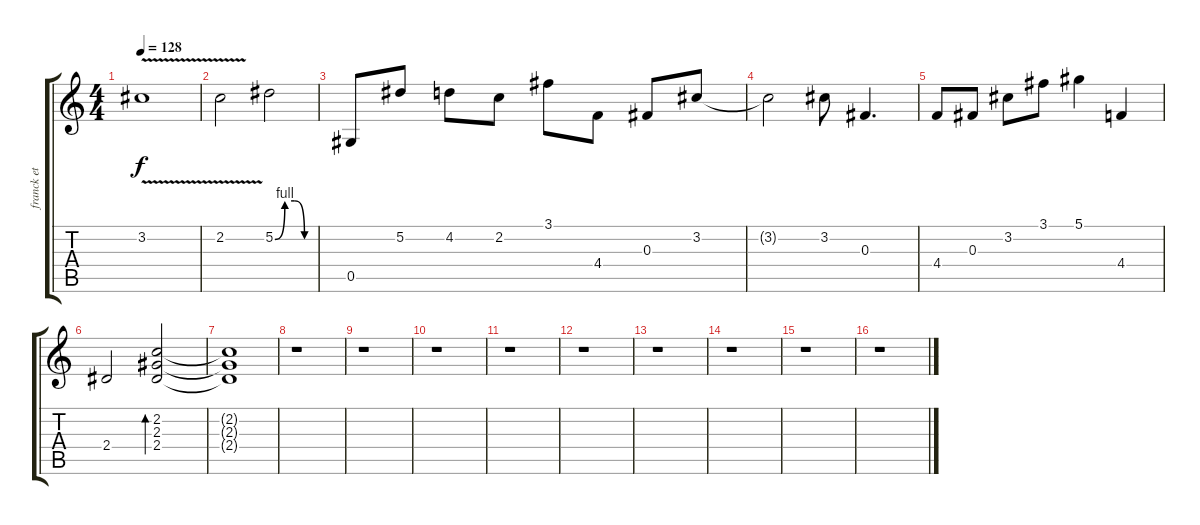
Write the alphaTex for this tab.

\track ("franck et william" "franck et ") {instrument acousticguitarsteel}
\staff {score tabs}
\tuning (Eb4 Bb3 Gb3 Db3 Ab2 Eb2) {hide}
\ts (4 4)
\tempo 128
\clef g2
\ks c
3.2{v}.1{dy f} |
2.2{v}.2 5.2{be (custom 0 0 15 4 30 4 45 0 60 0)}.2 |
0.5.8 5.2.8 4.2.8 2.2.8 3.1.8 4.4.8 0.3.8 3.2.8 |
3.2{t}.2 3.2.8 0.3.4{d} |
4.4.8 0.3.8 3.2.8 3.1.8 5.1.4 4.4.4 |
2.4.2 (2.2 2.3 2.4).2{bd 60} |
(2.2{t} 2.3{t} 2.4{t}).1 |
r.1 |
r.1 |
r.1 |
r.1 |
r.1 |
r.1 |
r.1 |
r.1 |
r.1
